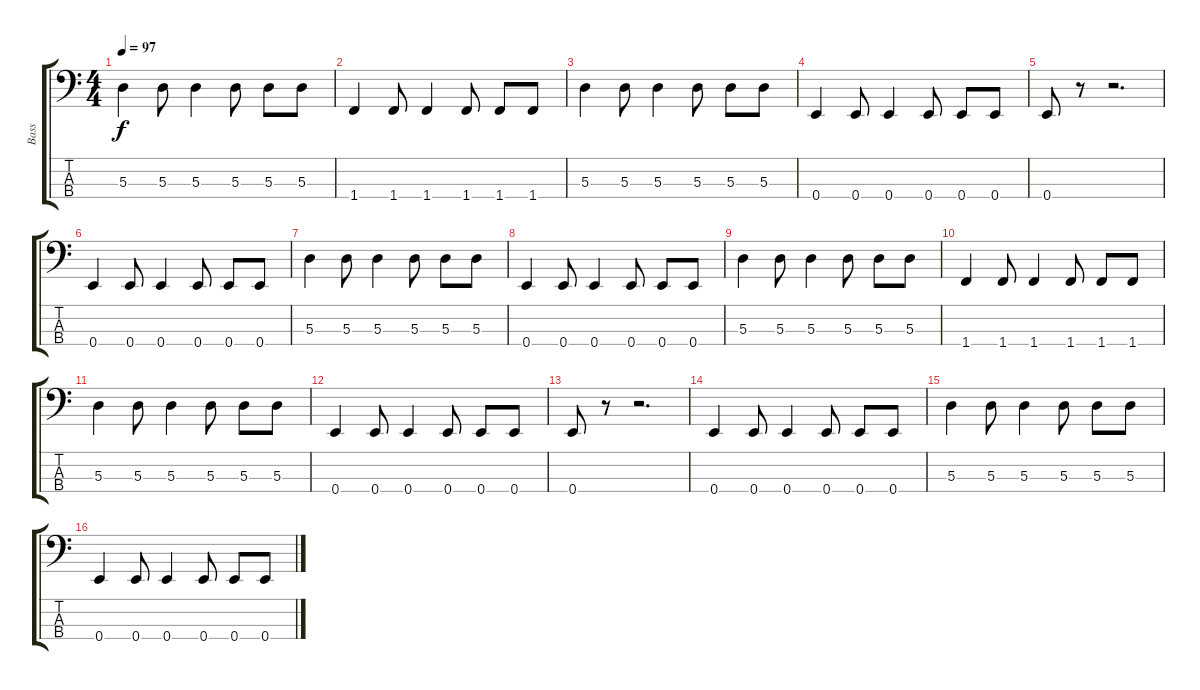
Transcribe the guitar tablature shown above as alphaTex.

\track ("Bass" "Bass") {instrument electricbassfinger}
\staff {score tabs}
\tuning (G2 D2 A1 E1) {hide}
\ts (4 4)
\tempo 97
\clef f4
\ks c
5.3.4{dy f} 5.3.8 5.3.4 5.3.8 5.3.8 5.3.8 |
1.4.4 1.4.8 1.4.4 1.4.8 1.4.8 1.4.8 |
5.3.4 5.3.8 5.3.4 5.3.8 5.3.8 5.3.8 |
0.4.4 0.4.8 0.4.4 0.4.8 0.4.8 0.4.8 |
0.4.8 r.8 r.2{d} |
0.4.4 0.4.8 0.4.4 0.4.8 0.4.8 0.4.8 |
5.3.4 5.3.8 5.3.4 5.3.8 5.3.8 5.3.8 |
0.4.4 0.4.8 0.4.4 0.4.8 0.4.8 0.4.8 |
5.3.4 5.3.8 5.3.4 5.3.8 5.3.8 5.3.8 |
1.4.4 1.4.8 1.4.4 1.4.8 1.4.8 1.4.8 |
5.3.4 5.3.8 5.3.4 5.3.8 5.3.8 5.3.8 |
0.4.4 0.4.8 0.4.4 0.4.8 0.4.8 0.4.8 |
0.4.8 r.8 r.2{d} |
0.4.4 0.4.8 0.4.4 0.4.8 0.4.8 0.4.8 |
5.3.4 5.3.8 5.3.4 5.3.8 5.3.8 5.3.8 |
0.4.4 0.4.8 0.4.4 0.4.8 0.4.8 0.4.8
